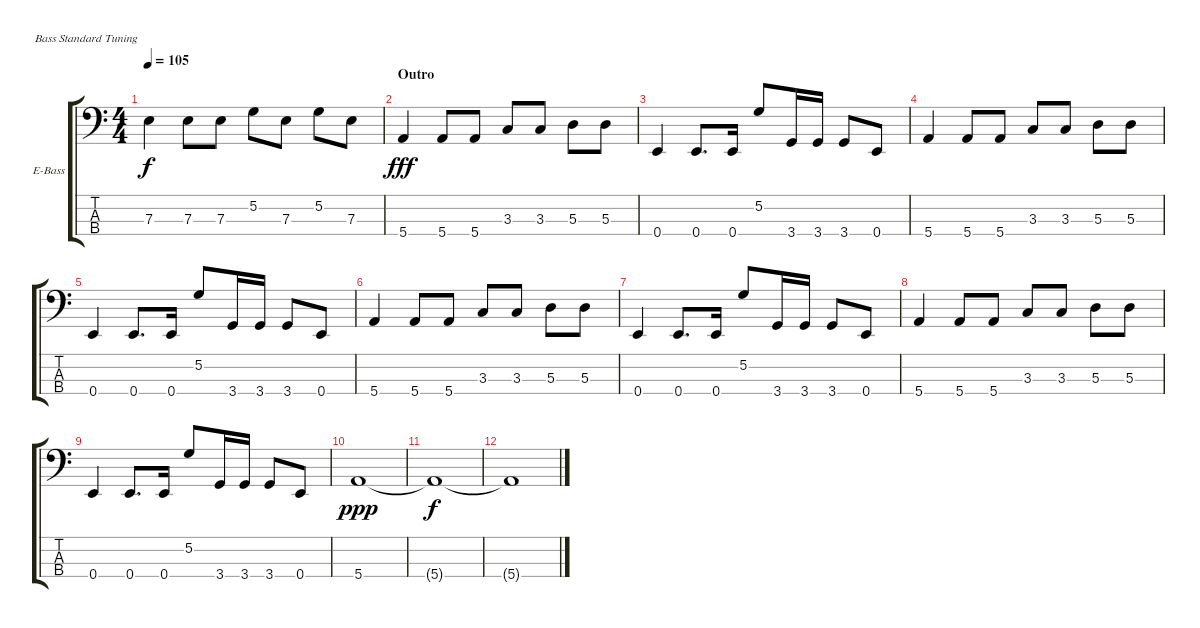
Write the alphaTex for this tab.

\bracketExtendMode groupsimilarinstruments
\firstSystemTrackNameOrientation horizontal
\otherSystemsTrackNameOrientation horizontal
\track ("Bass" "E-Bass") {instrument electricbassfinger}
\staff {score tabs}
\tuning (G2 D2 A1 E1)
\ts (4 4)
\tempo 105
\clef f4
\ks c
7.3.4{dy f} 7.3.8 7.3.8 5.2.8 7.3.8 5.2.8 7.3.8 |
\section ("" "Outro")
5.4.4{dy fff} 5.4.8 5.4.8 3.3.8 3.3.8 5.3.8 5.3.8 |
0.4.4 0.4.8{d} 0.4.16 5.2.8 3.4.16 3.4.16 3.4.8 0.4.8 |
5.4.4 5.4.8 5.4.8 3.3.8 3.3.8 5.3.8 5.3.8 |
0.4.4 0.4.8{d} 0.4.16 5.2.8 3.4.16 3.4.16 3.4.8 0.4.8 |
5.4.4 5.4.8 5.4.8 3.3.8 3.3.8 5.3.8 5.3.8 |
0.4.4 0.4.8{d} 0.4.16 5.2.8 3.4.16 3.4.16 3.4.8 0.4.8 |
5.4.4 5.4.8 5.4.8 3.3.8 3.3.8 5.3.8 5.3.8 |
0.4.4 0.4.8{d} 0.4.16 5.2.8 3.4.16 3.4.16 3.4.8 0.4.8 |
5.4.1{dy ppp} |
5.4{t}.1{dy f} |
5.4{t}.1
